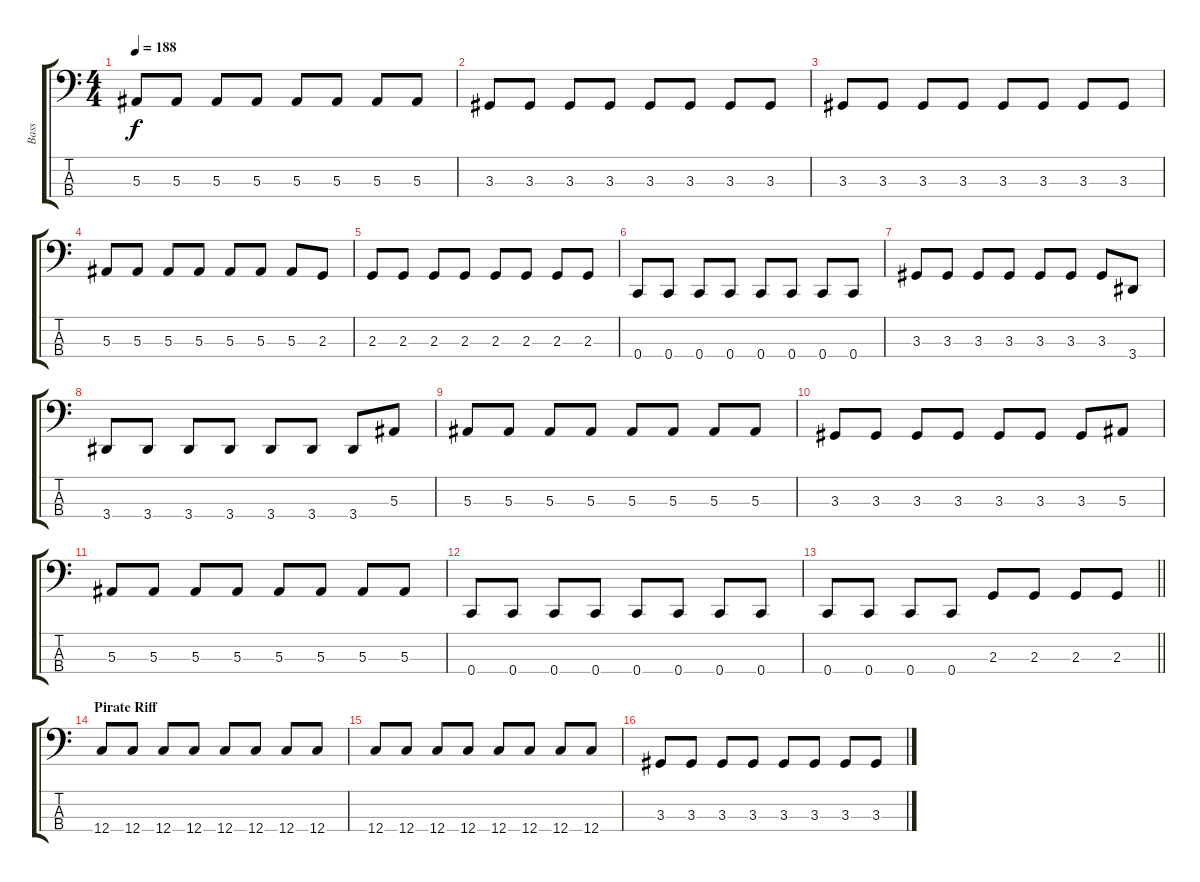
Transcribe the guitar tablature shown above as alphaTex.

\track ("Bass" "Bass") {instrument electricbasspick}
\staff {score tabs}
\tuning (Eb2 Bb1 F1 C1) {hide}
\ts (4 4)
\tempo 188
\clef f4
\ks c
5.3.8{dy f} 5.3.8 5.3.8 5.3.8 5.3.8 5.3.8 5.3.8 5.3.8 |
3.3.8 3.3.8 3.3.8 3.3.8 3.3.8 3.3.8 3.3.8 3.3.8 |
3.3.8 3.3.8 3.3.8 3.3.8 3.3.8 3.3.8 3.3.8 3.3.8 |
5.3.8 5.3.8 5.3.8 5.3.8 5.3.8 5.3.8 5.3.8 2.3.8 |
2.3.8 2.3.8 2.3.8 2.3.8 2.3.8 2.3.8 2.3.8 2.3.8 |
0.4.8 0.4.8 0.4.8 0.4.8 0.4.8 0.4.8 0.4.8 0.4.8 |
3.3.8 3.3.8 3.3.8 3.3.8 3.3.8 3.3.8 3.3.8 3.4.8 |
3.4.8 3.4.8 3.4.8 3.4.8 3.4.8 3.4.8 3.4.8 5.3.8 |
5.3.8 5.3.8 5.3.8 5.3.8 5.3.8 5.3.8 5.3.8 5.3.8 |
3.3.8 3.3.8 3.3.8 3.3.8 3.3.8 3.3.8 3.3.8 5.3.8 |
5.3.8 5.3.8 5.3.8 5.3.8 5.3.8 5.3.8 5.3.8 5.3.8 |
0.4.8 0.4.8 0.4.8 0.4.8 0.4.8 0.4.8 0.4.8 0.4.8 |
\barLineRight lightlight
0.4.8 0.4.8 0.4.8 0.4.8 2.3.8 2.3.8 2.3.8 2.3.8 |
\section ("" "Pirate Riff")
12.4.8 12.4.8 12.4.8 12.4.8 12.4.8 12.4.8 12.4.8 12.4.8 |
12.4.8 12.4.8 12.4.8 12.4.8 12.4.8 12.4.8 12.4.8 12.4.8 |
3.3.8 3.3.8 3.3.8 3.3.8 3.3.8 3.3.8 3.3.8 3.3.8
